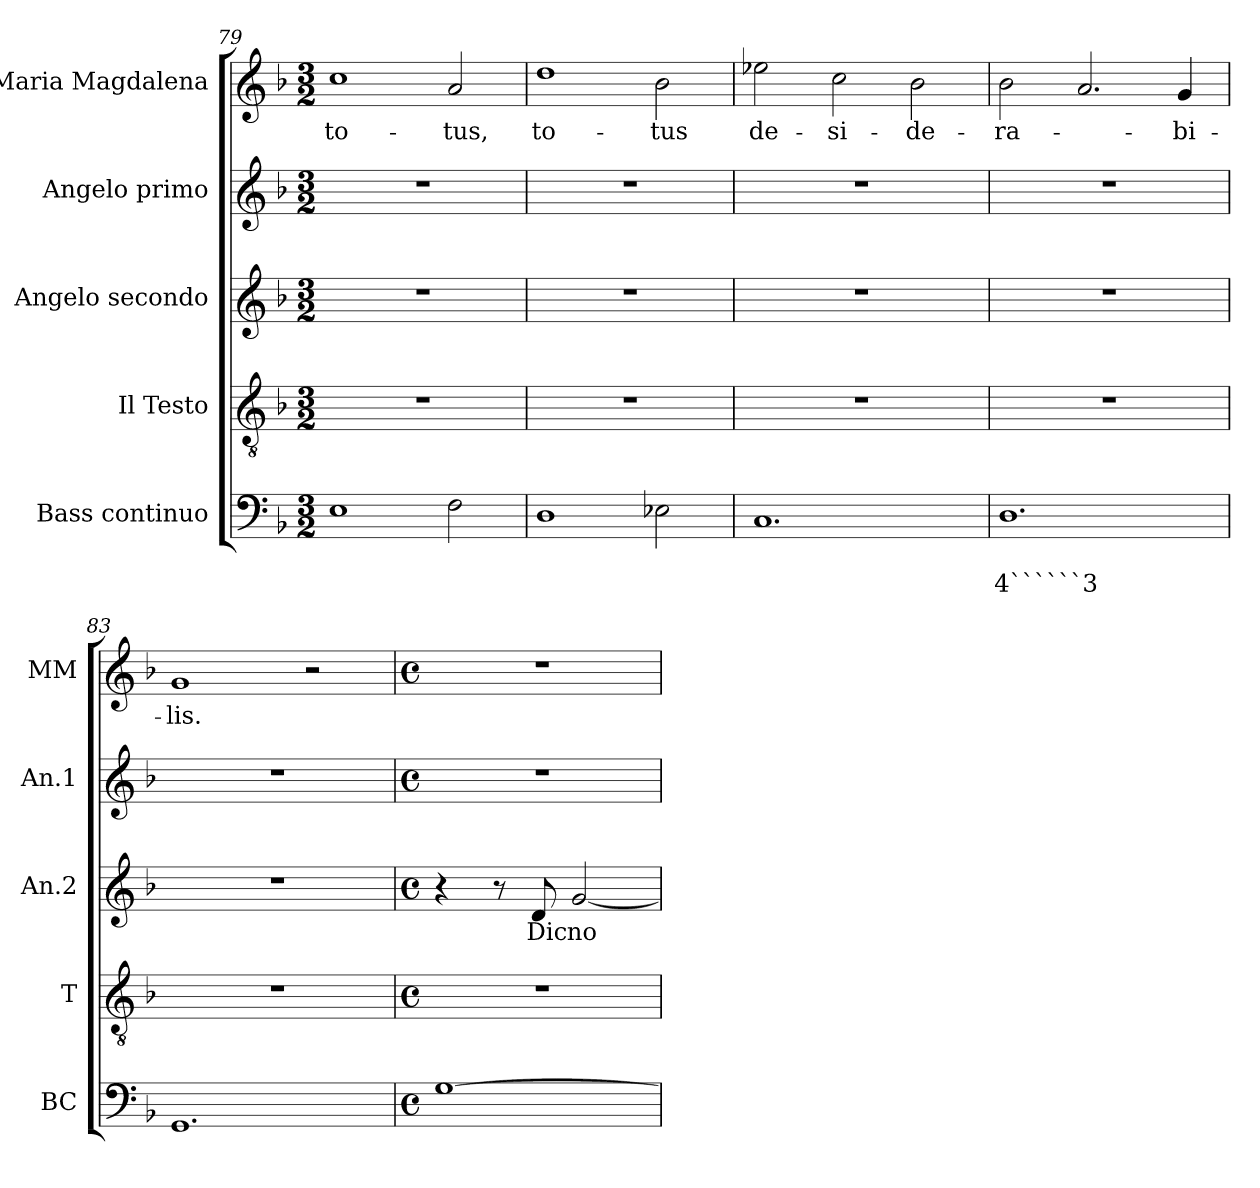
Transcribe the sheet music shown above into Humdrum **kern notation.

**kern	**text	**text	**kern	**kern	**text	**kern	**kern	**text
*part5	*part5	*part5	*part4	*part3	*part3	*part2	*part1	*part1
*staff5	*staff5	*staff5	*staff4	*staff3	*staff3	*staff2	*staff1	*staff1
*I"Bass continuo	*	*	*I"Il Testo	*I"Angelo  secondo	*	*I"Angelo  primo	*I"Maria  Magdalena	*
*I'BC	*	*	*I'T	*I'An.2	*	*I'An.1	*I'MM	*
!!LO:LB:g=z
*clefF4	*	*	*clefGv2	*clefG2	*	*clefG2	*clefG2	*
*k[b-]	*	*	*k[b-]	*k[b-]	*	*k[b-]	*k[b-]	*
*F:	*	*	*F:	*F:	*	*F:	*F:	*
*M3/2	*	*	*M3/2	*M3/2	*	*M3/2	*M3/2	*
=79	=79	=79	=79	=79	=79	=79	=79	=79
!	!	!	!	!	!	!	!	!LO:LY:b
1E	.	.	1.r	1.r	.	1.r	1cc	to-
!	!	!	!	!	!	!	!	!LO:LY:b
2F\	.	.	.	.	.	.	2a/	-tus,
=80	=80	=80	=80	=80	=80	=80	=80	=80
!	!	!	!	!	!	!	!	!LO:LY:b
1D	.	.	1.r	1.r	.	1.r	1dd	to-
!	!	!	!	!	!	!	!	!LO:LY:b
2E-X\	.	.	.	.	.	.	2b-\	-tus
=81	=81	=81	=81	=81	=81	=81	=81	=81
!	!	!	!	!	!	!	!	!LO:LY:b
1.C	.	.	1.r	1.r	.	1.r	2ee-X\	de-
!	!	!	!	!	!	!	!	!LO:LY:b
.	.	.	.	.	.	.	2cc\	-si-
!	!	!	!	!	!	!	!	!LO:LY:b
.	.	.	.	.	.	.	2b-\	-de-
=82	=82	=82	=82	=82	=82	=82	=82	=82
!	!	!LO:LY:b	!	!	!	!	!	!
!	!	!	!	!	!	!	!	!LO:LY:b
1.D	.	4``````3	1.r	1.r	.	1.r	2b-\	-ra-
.	.	.	.	.	.	.	2.a/	.
!	!	!	!	!	!	!	!	!LO:LY:b
.	.	.	.	.	.	.	4g/	-bi-
=83	=83	=83	=83	=83	=83	=83	=83	=83
!	!	!	!	!	!	!	!	!LO:LY:b
1.GG	.	.	1.r	1.r	.	1.r	1g	-lis.
.	.	.	.	.	.	.	2r	.
!!LO:LB:g=z
=84	=84	=84	=84	=84	=84	=84	=84	=84
*M4/4	*	*	*M4/4	*M4/4	*	*M4/4	*M4/4	*
*met(c)	*	*	*met(c)	*met(c)	*	*met(c)	*met(c)	*
[1G	.	.	1r	4r	.	1r	1r	.
.	.	.	.	8r	.	.	.	.
!	!	!	!	!	!LO:LY:b	!	!	!
.	.	.	.	8d/	Dic	.	.	.
!	!	!	!	!	!LO:LY:b	!	!	!
.	.	.	.	[2g/	no-	.	.	.
=	=	=	=	=	=	=	=	=
*-	*-	*-	*-	*-	*-	*-	*-	*-
